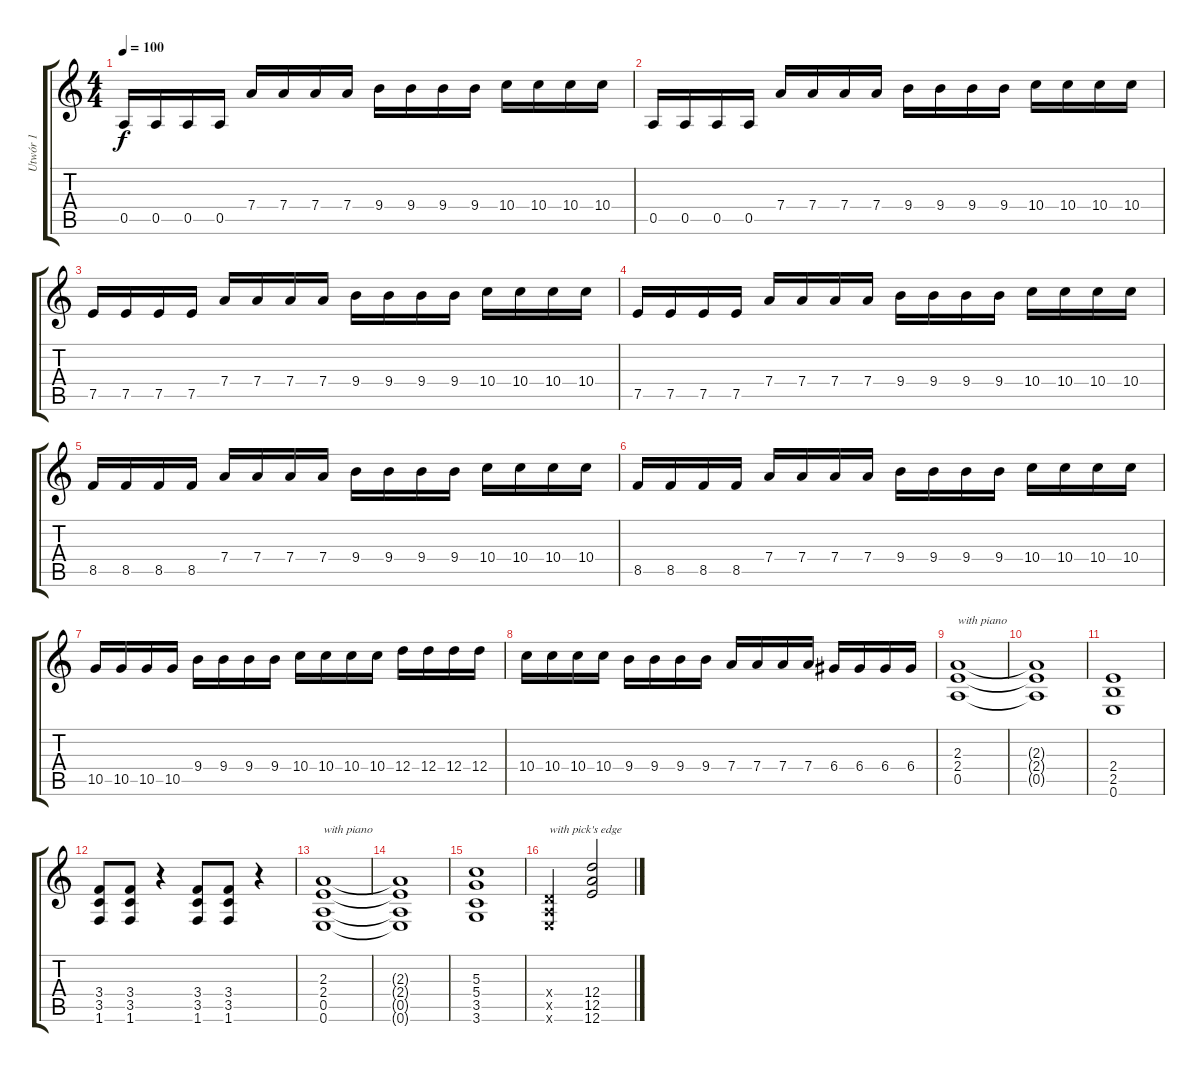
\track ("Utwór 1" "Utwór 1") {instrument acousticguitarnylon}
\staff {score tabs}
\tuning (E4 B3 G3 D3 A2 E2) {hide}
\ts (4 4)
\tempo 100
\clef g2
\ks c
0.5.16{dy f} 0.5.16 0.5.16 0.5.16 7.4.16 7.4.16 7.4.16 7.4.16 9.4.16 9.4.16 9.4.16 9.4.16 10.4.16 10.4.16 10.4.16 10.4.16 |
0.5.16 0.5.16 0.5.16 0.5.16 7.4.16 7.4.16 7.4.16 7.4.16 9.4.16 9.4.16 9.4.16 9.4.16 10.4.16 10.4.16 10.4.16 10.4.16 |
7.5.16 7.5.16 7.5.16 7.5.16 7.4.16 7.4.16 7.4.16 7.4.16 9.4.16 9.4.16 9.4.16 9.4.16 10.4.16 10.4.16 10.4.16 10.4.16 |
7.5.16 7.5.16 7.5.16 7.5.16 7.4.16 7.4.16 7.4.16 7.4.16 9.4.16 9.4.16 9.4.16 9.4.16 10.4.16 10.4.16 10.4.16 10.4.16 |
8.5.16 8.5.16 8.5.16 8.5.16 7.4.16 7.4.16 7.4.16 7.4.16 9.4.16 9.4.16 9.4.16 9.4.16 10.4.16 10.4.16 10.4.16 10.4.16 |
8.5.16 8.5.16 8.5.16 8.5.16 7.4.16 7.4.16 7.4.16 7.4.16 9.4.16 9.4.16 9.4.16 9.4.16 10.4.16 10.4.16 10.4.16 10.4.16 |
10.5.16 10.5.16 10.5.16 10.5.16 9.4.16 9.4.16 9.4.16 9.4.16 10.4.16 10.4.16 10.4.16 10.4.16 12.4.16 12.4.16 12.4.16 12.4.16 |
10.4.16 10.4.16 10.4.16 10.4.16 9.4.16 9.4.16 9.4.16 9.4.16 7.4.16 7.4.16 7.4.16 7.4.16 6.4.16 6.4.16 6.4.16 6.4.16 |
(2.3 2.4 0.5).1{txt "with piano"} |
(2.3{t} 2.4{t} 0.5{t}).1 |
(2.4 2.5 0.6).1 |
(3.4 3.5 1.6).8 (3.4 3.5 1.6).8 r.4 (3.4 3.5 1.6).8 (3.4 3.5 1.6).8 r.4 |
(2.3 2.4 0.5 0.6).1{txt "with piano"} |
(2.3{t} 2.4{t} 0.5{t} 0.6{t}).1 |
(5.3 5.4 3.5 3.6).1 |
(0.4{x} 0.5{x} 0.6{x}).2{txt "with pick's edge"} (12.4{ss} 12.5{ss} 12.6{ss}).2
